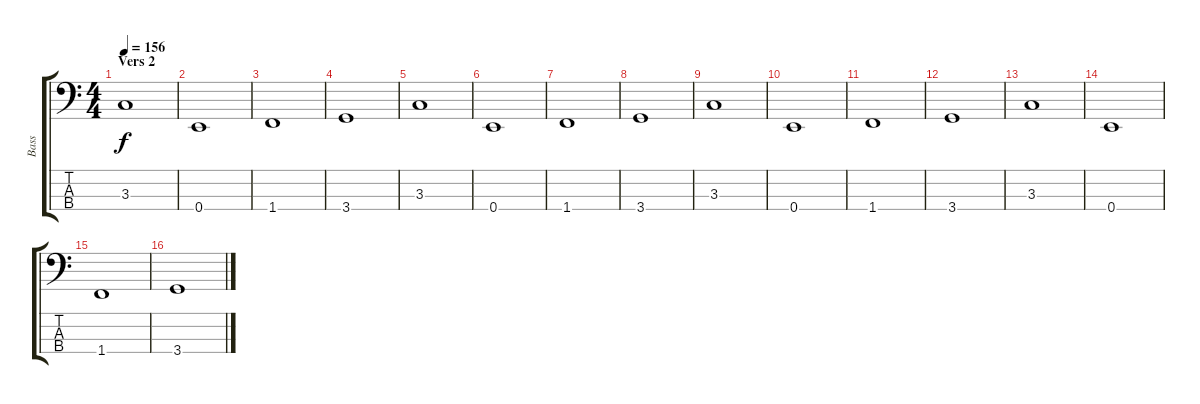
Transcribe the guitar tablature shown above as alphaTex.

\track ("Bass" "Bass") {instrument electricbassfinger}
\staff {score tabs}
\tuning (G2 D2 A1 E1) {hide}
\ts (4 4)
\section ("" "Vers 2")
\tempo 156
\clef f4
\ks c
3.3.1{dy f} |
0.4.1 |
1.4.1 |
3.4.1 |
3.3.1 |
0.4.1 |
1.4.1 |
3.4.1 |
3.3.1 |
0.4.1 |
1.4.1 |
3.4.1 |
3.3.1 |
0.4.1 |
1.4.1 |
3.4.1
